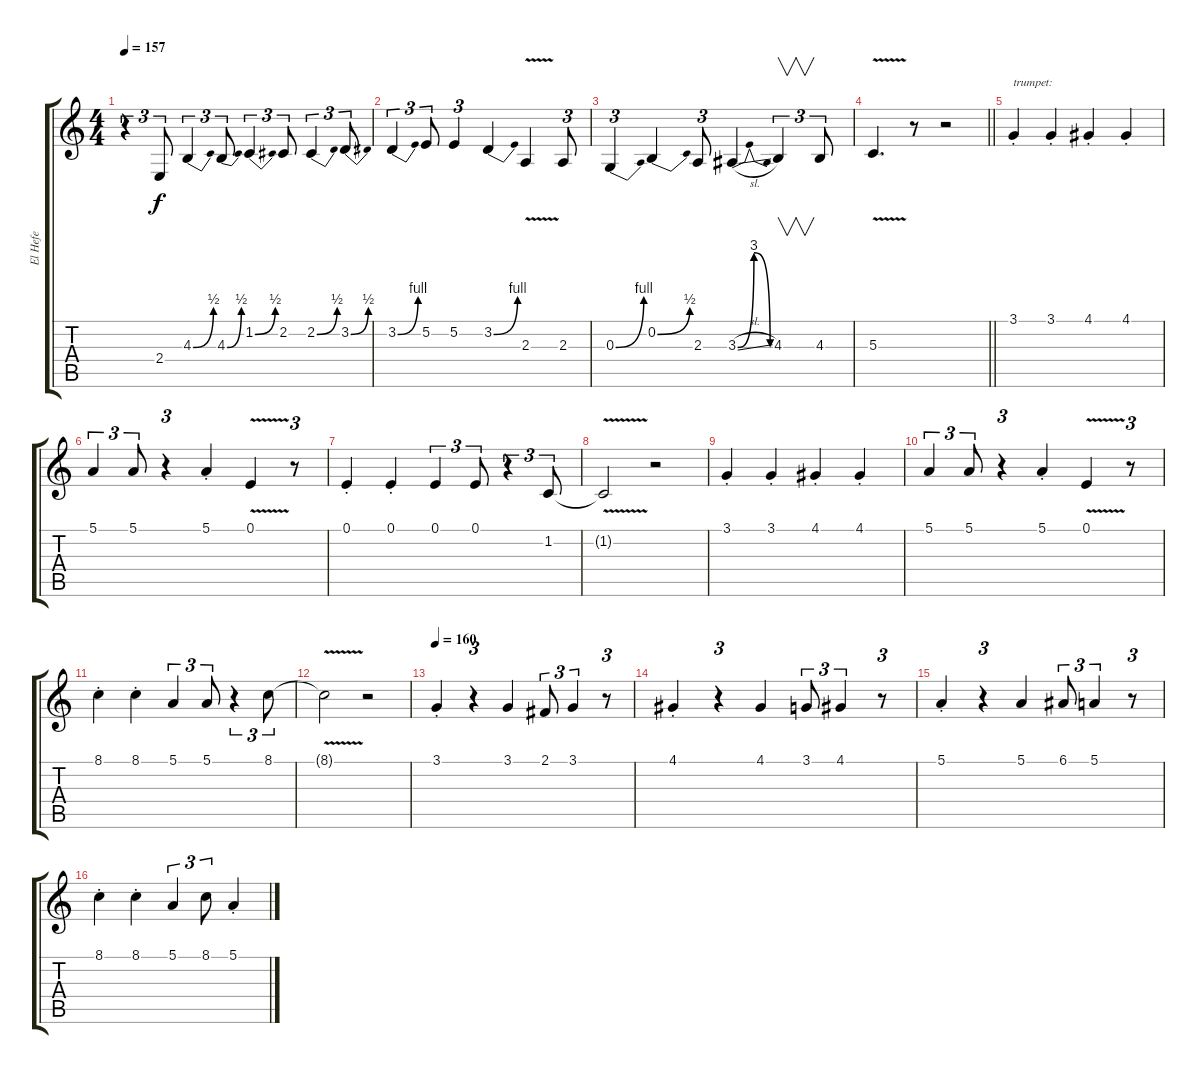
\track ("El Hefe" "El Hefe") {instrument oboe}
\staff {score tabs}
\tuning (E4 B3 G3 D3 A2 E2) {hide}
\ts (4 4)
\tempo 157
\clef g2
\ks c
r.4{tu (3 2) dy f} 2.4.8{tu (3 2)} 4.3{be (bend 0 0 60 2)}.4{tu (3 2)} 4.3{be (bend 0 0 60 2)}.8{tu (3 2)} 1.2{be (bend 0 0 60 2)}.4{tu (3 2)} 2.2.8{tu (3 2)} 2.2{be (bend 0 0 60 2)}.4{tu (3 2)} 3.2{be (bend 0 0 60 2)}.8{tu (3 2)} |
3.2{be (bend 0 0 60 4)}.4{tu (3 2)} 5.2.8{tu (3 2)} 5.2.4{tu (3 2)} 3.2{be (bend 0 0 60 4)}.4 2.3{v}.4 2.3.8{tu (3 2)} |
0.3{be (bend 0 0 60 4)}.4{tu (3 2)} 0.2{be (bend 0 0 60 2)}.4 2.3.8{tu (3 2)} 3.3{be (bendrelease 0 0 20 12 40 12 60 0) sl}.4 4.3.4{v tu (3 2)} 4.3.8{tu (3 2)} |
\barLineRight lightlight
5.3{v}.4{d} r.8 r.2 |
\section ("" "")
3.1{st}.4{txt "trumpet:" volume 13 balance 4 instrument mutedtrumpet} 3.1{st}.4 4.1{st}.4 4.1{st}.4 |
5.1.4{tu (3 2)} 5.1.8{tu (3 2)} r.4{tu (3 2)} 5.1{st}.4 0.1{v}.4 r.8{tu (3 2)} |
0.1{st}.4 0.1{st}.4 0.1.4{tu (3 2)} 0.1.8{tu (3 2)} r.4{tu (3 2)} 1.2.8{tu (3 2)} |
1.2{v t}.2{volume 6} r.2 |
3.1{st}.4{volume 13 balance 4 instrument mutedtrumpet} 3.1{st}.4 4.1{st}.4 4.1{st}.4 |
5.1.4{tu (3 2)} 5.1.8{tu (3 2)} r.4{tu (3 2)} 5.1{st}.4 0.1{v}.4 r.8{tu (3 2)} |
8.1{st}.4 8.1{st}.4 5.1.4{tu (3 2)} 5.1.8{tu (3 2)} r.4{tu (3 2)} 8.1.8{tu (3 2)} |
8.1{v t}.2{volume 6} r.2 |
\tempo 160
3.1{st}.4{volume 13 balance 4 instrument mutedtrumpet} r.4{tu (3 2)} 3.1.4 2.1.8{tu (3 2)} 3.1.4{tu (3 2)} r.8{tu (3 2)} |
4.1{st}.4 r.4{tu (3 2)} 4.1.4 3.1.8{tu (3 2)} 4.1.4{tu (3 2)} r.8{tu (3 2)} |
5.1{st}.4 r.4{tu (3 2)} 5.1.4 6.1.8{tu (3 2)} 5.1.4{tu (3 2)} r.8{tu (3 2)} |
8.1{st}.4 8.1{st}.4 5.1.4{tu (3 2)} 8.1.8{tu (3 2)} 5.1{st}.4
